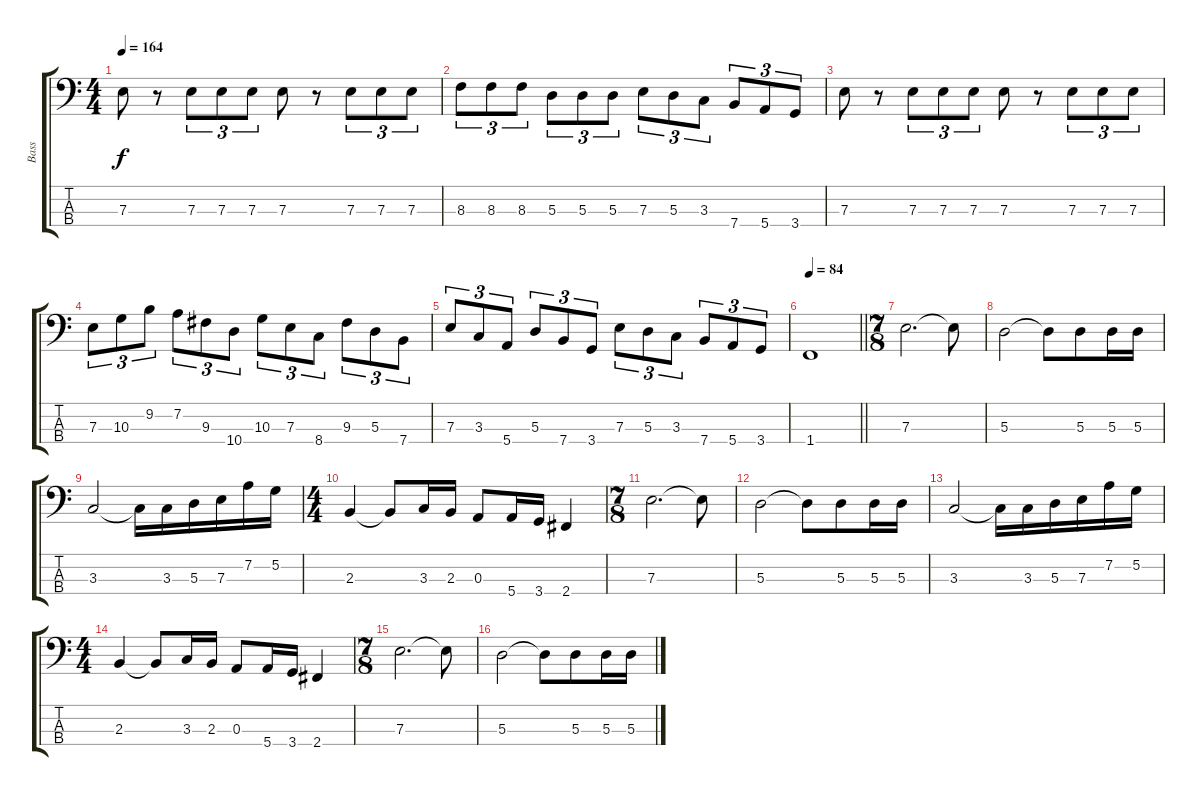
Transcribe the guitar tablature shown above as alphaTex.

\track ("Bass" "Bass") {instrument electricbassfinger}
\staff {score tabs}
\tuning (G2 D2 A1 E1) {hide}
\ts (4 4)
\tempo 164
\clef f4
\ks c
7.3.8{dy f} r.8 7.3.8{tu (3 2)} 7.3.8{tu (3 2)} 7.3.8{tu (3 2)} 7.3.8 r.8 7.3.8{tu (3 2)} 7.3.8{tu (3 2)} 7.3.8{tu (3 2)} |
8.3.8{tu (3 2)} 8.3.8{tu (3 2)} 8.3.8{tu (3 2)} 5.3.8{tu (3 2)} 5.3.8{tu (3 2)} 5.3.8{tu (3 2)} 7.3.8{tu (3 2)} 5.3.8{tu (3 2)} 3.3.8{tu (3 2)} 7.4.8{tu (3 2)} 5.4.8{tu (3 2)} 3.4.8{tu (3 2)} |
7.3.8 r.8 7.3.8{tu (3 2)} 7.3.8{tu (3 2)} 7.3.8{tu (3 2)} 7.3.8 r.8 7.3.8{tu (3 2)} 7.3.8{tu (3 2)} 7.3.8{tu (3 2)} |
7.3.8{tu (3 2)} 10.3.8{tu (3 2)} 9.2.8{tu (3 2)} 7.2.8{tu (3 2)} 9.3.8{tu (3 2)} 10.4.8{tu (3 2)} 10.3.8{tu (3 2)} 7.3.8{tu (3 2)} 8.4.8{tu (3 2)} 9.3.8{tu (3 2)} 5.3.8{tu (3 2)} 7.4.8{tu (3 2)} |
7.3.8{tu (3 2)} 3.3.8{tu (3 2)} 5.4.8{tu (3 2)} 5.3.8{tu (3 2)} 7.4.8{tu (3 2)} 3.4.8{tu (3 2)} 7.3.8{tu (3 2)} 5.3.8{tu (3 2)} 3.3.8{tu (3 2)} 7.4.8{tu (3 2)} 5.4.8{tu (3 2)} 3.4.8{tu (3 2)} |
\tempo 84
\barLineRight lightlight
1.4.1 |
\ts (7 8)
7.3.2{d} 7.3{t}.8 |
5.3.2 5.3{t}.8 5.3.8 5.3.16 5.3.16 |
3.3.2 3.3{t}.16 3.3.16 5.3.16 7.3.16 7.2.16 5.2.16 |
\ts (4 4)
2.3.4 2.3{t}.8 3.3.16 2.3.16 0.3.8 5.4.16 3.4.16 2.4.4 |
\ts (7 8)
7.3.2{d} 7.3{t}.8 |
5.3.2 5.3{t}.8 5.3.8 5.3.16 5.3.16 |
3.3.2 3.3{t}.16 3.3.16 5.3.16 7.3.16 7.2.16 5.2.16 |
\ts (4 4)
2.3.4 2.3{t}.8 3.3.16 2.3.16 0.3.8 5.4.16 3.4.16 2.4.4 |
\ts (7 8)
7.3.2{d} 7.3{t}.8 |
5.3.2 5.3{t}.8 5.3.8 5.3.16 5.3.16
